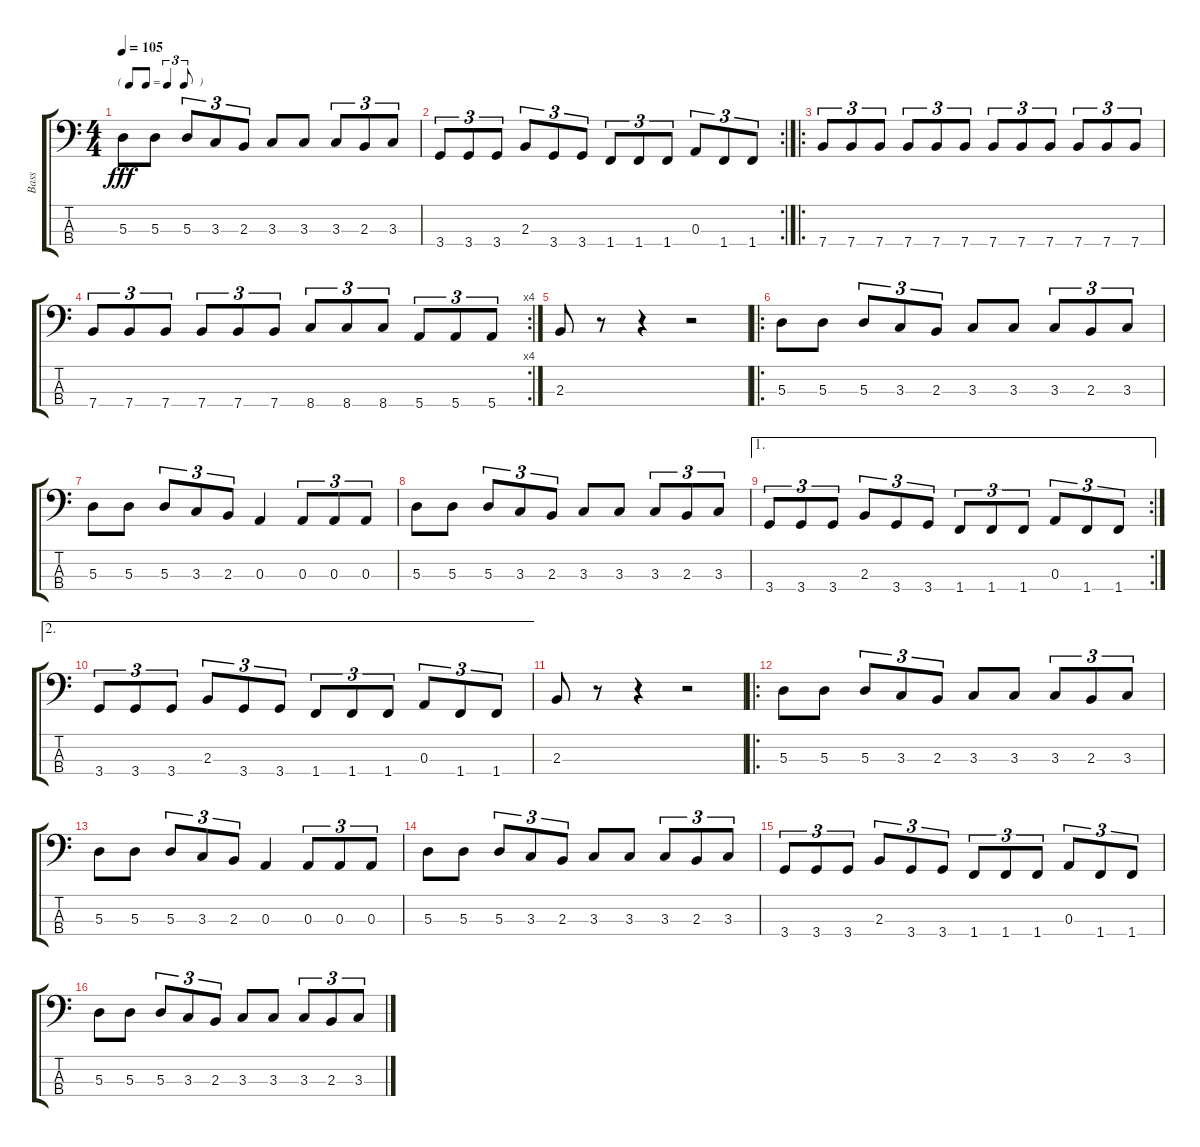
\track ("Bass" "Bass") {instrument electricbassfinger}
\staff {score tabs}
\tuning (G2 D2 A1 E1) {hide}
\ts (4 4)
\tf triplet8th
\tempo 105
\clef f4
\ks c
5.3.8{dy fff} 5.3.8 5.3.8{tu (3 2)} 3.3.8{tu (3 2)} 2.3.8{tu (3 2)} 3.3.8 3.3.8 3.3.8{tu (3 2)} 2.3.8{tu (3 2)} 3.3.8{tu (3 2)} |
\rc 2
3.4.8{tu (3 2)} 3.4.8{tu (3 2)} 3.4.8{tu (3 2)} 2.3.8{tu (3 2)} 3.4.8{tu (3 2)} 3.4.8{tu (3 2)} 1.4.8{tu (3 2)} 1.4.8{tu (3 2)} 1.4.8{tu (3 2)} 0.3.8{tu (3 2)} 1.4.8{tu (3 2)} 1.4.8{tu (3 2)} |
\ro
7.4.8{tu (3 2)} 7.4.8{tu (3 2)} 7.4.8{tu (3 2)} 7.4.8{tu (3 2)} 7.4.8{tu (3 2)} 7.4.8{tu (3 2)} 7.4.8{tu (3 2)} 7.4.8{tu (3 2)} 7.4.8{tu (3 2)} 7.4.8{tu (3 2)} 7.4.8{tu (3 2)} 7.4.8{tu (3 2)} |
\rc 4
7.4.8{tu (3 2)} 7.4.8{tu (3 2)} 7.4.8{tu (3 2)} 7.4.8{tu (3 2)} 7.4.8{tu (3 2)} 7.4.8{tu (3 2)} 8.4.8{tu (3 2)} 8.4.8{tu (3 2)} 8.4.8{tu (3 2)} 5.4.8{tu (3 2)} 5.4.8{tu (3 2)} 5.4.8{tu (3 2)} |
2.3.8 r.8 r.4 r.2 |
\ro
5.3.8 5.3.8 5.3.8{tu (3 2)} 3.3.8{tu (3 2)} 2.3.8{tu (3 2)} 3.3.8 3.3.8 3.3.8{tu (3 2)} 2.3.8{tu (3 2)} 3.3.8{tu (3 2)} |
5.3.8 5.3.8 5.3.8{tu (3 2)} 3.3.8{tu (3 2)} 2.3.8{tu (3 2)} 0.3.4 0.3.8{tu (3 2)} 0.3.8{tu (3 2)} 0.3.8{tu (3 2)} |
5.3.8 5.3.8 5.3.8{tu (3 2)} 3.3.8{tu (3 2)} 2.3.8{tu (3 2)} 3.3.8 3.3.8 3.3.8{tu (3 2)} 2.3.8{tu (3 2)} 3.3.8{tu (3 2)} |
\ae 1
\rc 2
3.4.8{tu (3 2)} 3.4.8{tu (3 2)} 3.4.8{tu (3 2)} 2.3.8{tu (3 2)} 3.4.8{tu (3 2)} 3.4.8{tu (3 2)} 1.4.8{tu (3 2)} 1.4.8{tu (3 2)} 1.4.8{tu (3 2)} 0.3.8{tu (3 2)} 1.4.8{tu (3 2)} 1.4.8{tu (3 2)} |
\ae 2
3.4.8{tu (3 2)} 3.4.8{tu (3 2)} 3.4.8{tu (3 2)} 2.3.8{tu (3 2)} 3.4.8{tu (3 2)} 3.4.8{tu (3 2)} 1.4.8{tu (3 2)} 1.4.8{tu (3 2)} 1.4.8{tu (3 2)} 0.3.8{tu (3 2)} 1.4.8{tu (3 2)} 1.4.8{tu (3 2)} |
2.3.8 r.8 r.4 r.2 |
\ro
5.3.8 5.3.8 5.3.8{tu (3 2)} 3.3.8{tu (3 2)} 2.3.8{tu (3 2)} 3.3.8 3.3.8 3.3.8{tu (3 2)} 2.3.8{tu (3 2)} 3.3.8{tu (3 2)} |
5.3.8 5.3.8 5.3.8{tu (3 2)} 3.3.8{tu (3 2)} 2.3.8{tu (3 2)} 0.3.4 0.3.8{tu (3 2)} 0.3.8{tu (3 2)} 0.3.8{tu (3 2)} |
5.3.8 5.3.8 5.3.8{tu (3 2)} 3.3.8{tu (3 2)} 2.3.8{tu (3 2)} 3.3.8 3.3.8 3.3.8{tu (3 2)} 2.3.8{tu (3 2)} 3.3.8{tu (3 2)} |
3.4.8{tu (3 2)} 3.4.8{tu (3 2)} 3.4.8{tu (3 2)} 2.3.8{tu (3 2)} 3.4.8{tu (3 2)} 3.4.8{tu (3 2)} 1.4.8{tu (3 2)} 1.4.8{tu (3 2)} 1.4.8{tu (3 2)} 0.3.8{tu (3 2)} 1.4.8{tu (3 2)} 1.4.8{tu (3 2)} |
5.3.8 5.3.8 5.3.8{tu (3 2)} 3.3.8{tu (3 2)} 2.3.8{tu (3 2)} 3.3.8 3.3.8 3.3.8{tu (3 2)} 2.3.8{tu (3 2)} 3.3.8{tu (3 2)}
